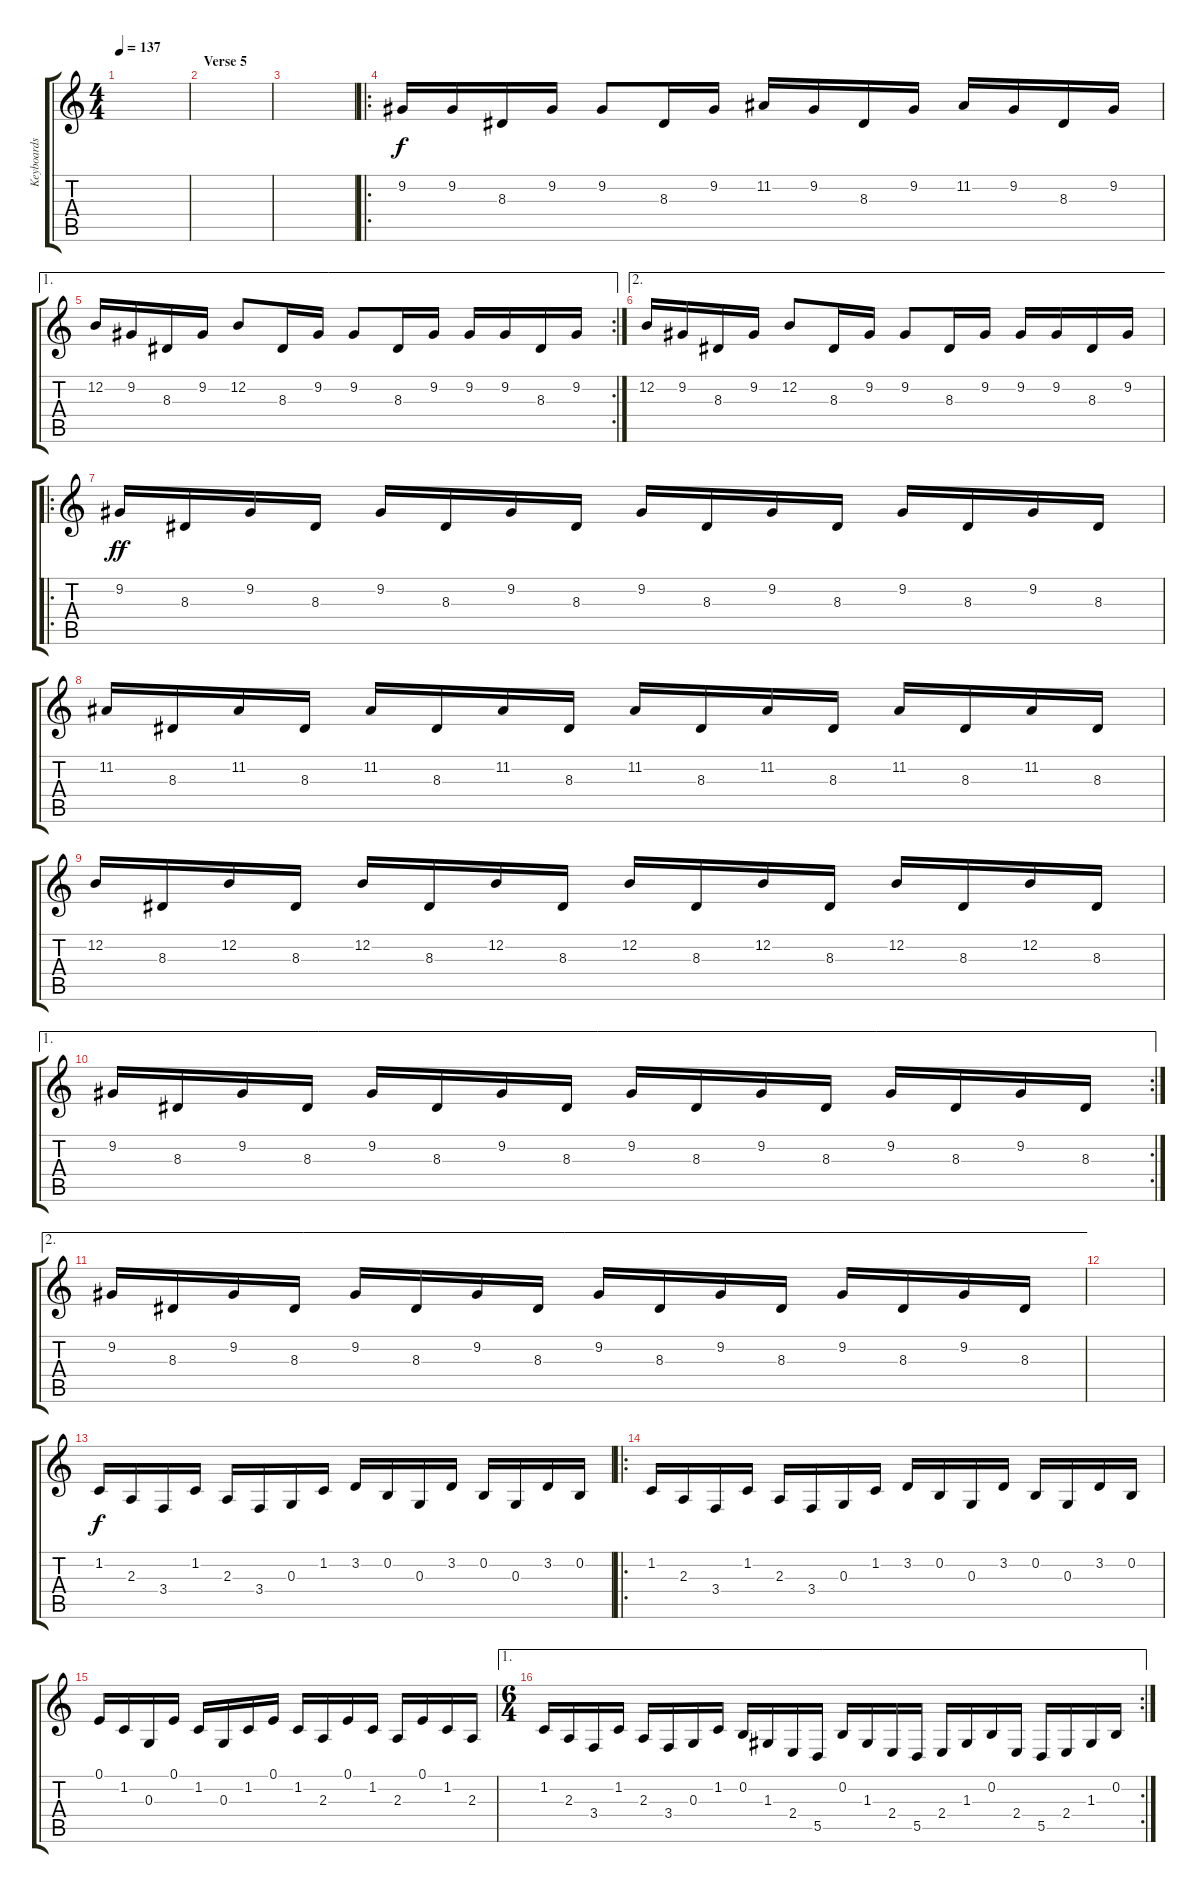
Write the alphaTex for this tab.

\track ("Keyboards 2" "Keyboards ") {instrument harpsichord}
\staff {score tabs}
\tuning (E4 B3 G3 D3 A2 E2) {hide}
\ts (4 4)
\tempo 137
\clef g2
\ks c
|
\section ("" "Verse 5")
|
|
\ro
9.2.16{balance 3 instrument harpsichord} 9.2.16 8.3.16 9.2.16 9.2.8 8.3.16 9.2.16 11.2.16 9.2.16 8.3.16 9.2.16 11.2.16 9.2.16 8.3.16 9.2.16 |
\ae 1
\rc 2
12.2.16 9.2.16 8.3.16 9.2.16 12.2.8 8.3.16 9.2.16 9.2.8 8.3.16 9.2.16 9.2.16 9.2.16 8.3.16 9.2.16 |
\ae 2
12.2.16 9.2.16 8.3.16 9.2.16 12.2.8 8.3.16 9.2.16 9.2.8 8.3.16 9.2.16 9.2.16 9.2.16 8.3.16 9.2.16 |
\ro
9.2.16{dy ff} 8.3.16 9.2.16 8.3.16 9.2.16 8.3.16 9.2.16 8.3.16 9.2.16 8.3.16 9.2.16 8.3.16 9.2.16 8.3.16 9.2.16 8.3.16 |
11.2.16 8.3.16 11.2.16 8.3.16 11.2.16 8.3.16 11.2.16 8.3.16 11.2.16 8.3.16 11.2.16 8.3.16 11.2.16 8.3.16 11.2.16 8.3.16 |
12.2.16 8.3.16 12.2.16 8.3.16 12.2.16 8.3.16 12.2.16 8.3.16 12.2.16 8.3.16 12.2.16 8.3.16 12.2.16 8.3.16 12.2.16 8.3.16 |
\ae 1
\rc 2
9.2.16 8.3.16 9.2.16 8.3.16 9.2.16 8.3.16 9.2.16 8.3.16 9.2.16 8.3.16 9.2.16 8.3.16 9.2.16 8.3.16 9.2.16 8.3.16 |
\ae 2
9.2.16 8.3.16 9.2.16 8.3.16 9.2.16 8.3.16 9.2.16 8.3.16 9.2.16 8.3.16 9.2.16 8.3.16 9.2.16 8.3.16 9.2.16 8.3.16 |
|
1.2.16{dy f volume 16 balance 0 instrument brightacousticpiano} 2.3.16 3.4.16 1.2.16 2.3.16 3.4.16 0.3.16 1.2.16 3.2.16 0.2.16 0.3.16 3.2.16 0.2.16 0.3.16 3.2.16 0.2.16 |
\ro
1.2.16{volume 16 balance 0 instrument brightacousticpiano} 2.3.16 3.4.16 1.2.16 2.3.16 3.4.16 0.3.16 1.2.16 3.2.16 0.2.16 0.3.16 3.2.16 0.2.16 0.3.16 3.2.16 0.2.16 |
0.1.16 1.2.16 0.3.16 0.1.16 1.2.16 0.3.16 1.2.16 0.1.16 1.2.16 2.3.16 0.1.16 1.2.16 2.3.16 0.1.16 1.2.16 2.3.16 |
\ae 1
\rc 2
\ts (6 4)
1.2.16 2.3.16 3.4.16 1.2.16 2.3.16 3.4.16 0.3.16 1.2.16 0.2.16 1.3.16 2.4.16 5.5.16 0.2.16 1.3.16 2.4.16 5.5.16 2.4.16 1.3.16 0.2.16 2.4.16 5.5.16 2.4.16 1.3.16 0.2.16
